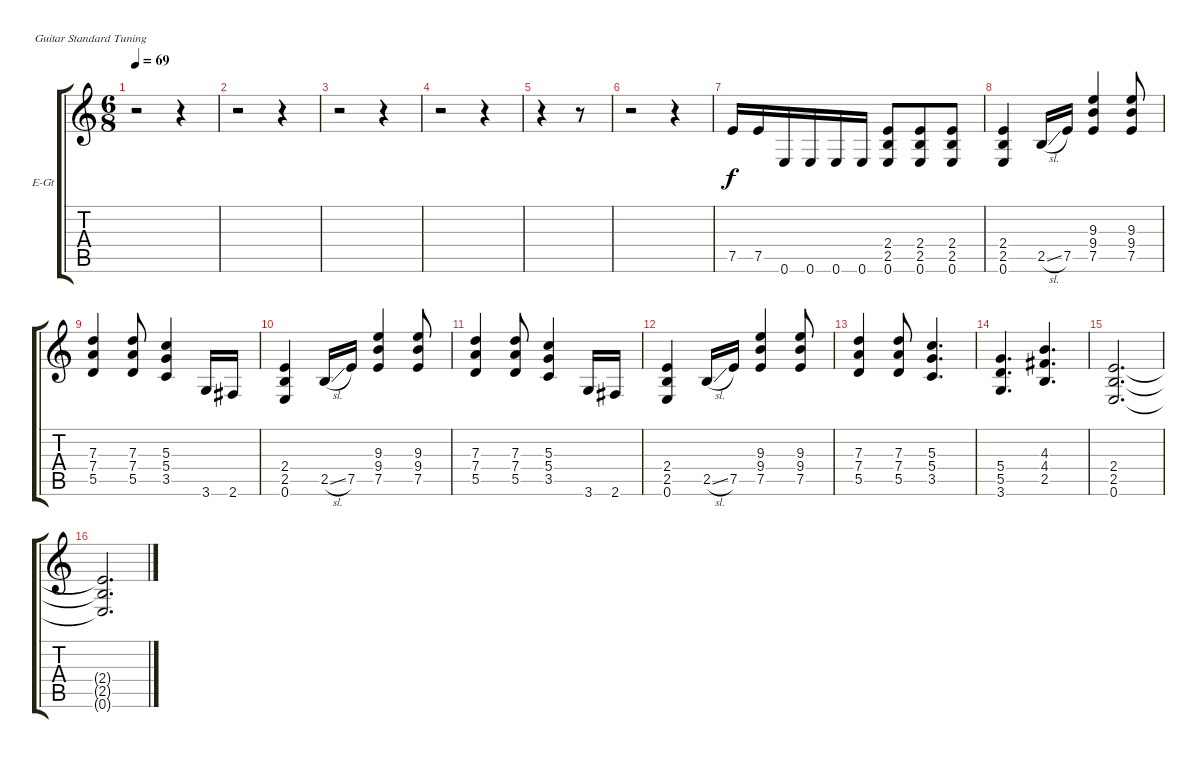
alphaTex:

\bracketExtendMode groupsimilarinstruments
\firstSystemTrackNameOrientation horizontal
\otherSystemsTrackNameOrientation horizontal
\track ("Guitar 4" "E-Gt") {instrument distortionguitar}
\staff {score tabs}
\tuning (E4 B3 G3 D3 A2 E2)
\ts (6 8)
\tempo 69
\clef g2
\ks c
r.2{dy f} r.4 |
r.2 r.4 |
r.2 r.4 |
r.2 r.4 |
r.4 r.8 |
r.2 r.4 |
7.5.16 7.5.16 0.6.16 0.6.16 0.6.16 0.6.16 (2.4 2.5 0.6).8 (2.4 2.5 0.6).8 (2.4 2.5 0.6).8 |
(2.4 2.5 0.6).4 2.5{sl}.16 7.5.16 (9.3 9.4 7.5).4 (9.3 9.4 7.5).8 |
(7.3 7.4 5.5).4 (7.3 7.4 5.5).8 (5.3 5.4 3.5).4 3.6.16 2.6.16 |
(2.4 2.5 0.6).4 2.5{sl}.16 7.5.16 (9.3 9.4 7.5).4 (9.3 9.4 7.5).8 |
(7.3 7.4 5.5).4 (7.3 7.4 5.5).8 (5.3 5.4 3.5).4 3.6.16 2.6.16 |
(2.4 2.5 0.6).4 2.5{sl}.16 7.5.16 (9.3 9.4 7.5).4 (9.3 9.4 7.5).8 |
(7.3 7.4 5.5).4 (7.3 7.4 5.5).8 (5.3 5.4 3.5).4{d} |
(5.4 5.5 3.6).4{d} (4.3 4.4 2.5).4{d} |
(2.4 2.5 0.6).2{d} |
(2.4{t} 2.5{t} 0.6{t}).2{d}
